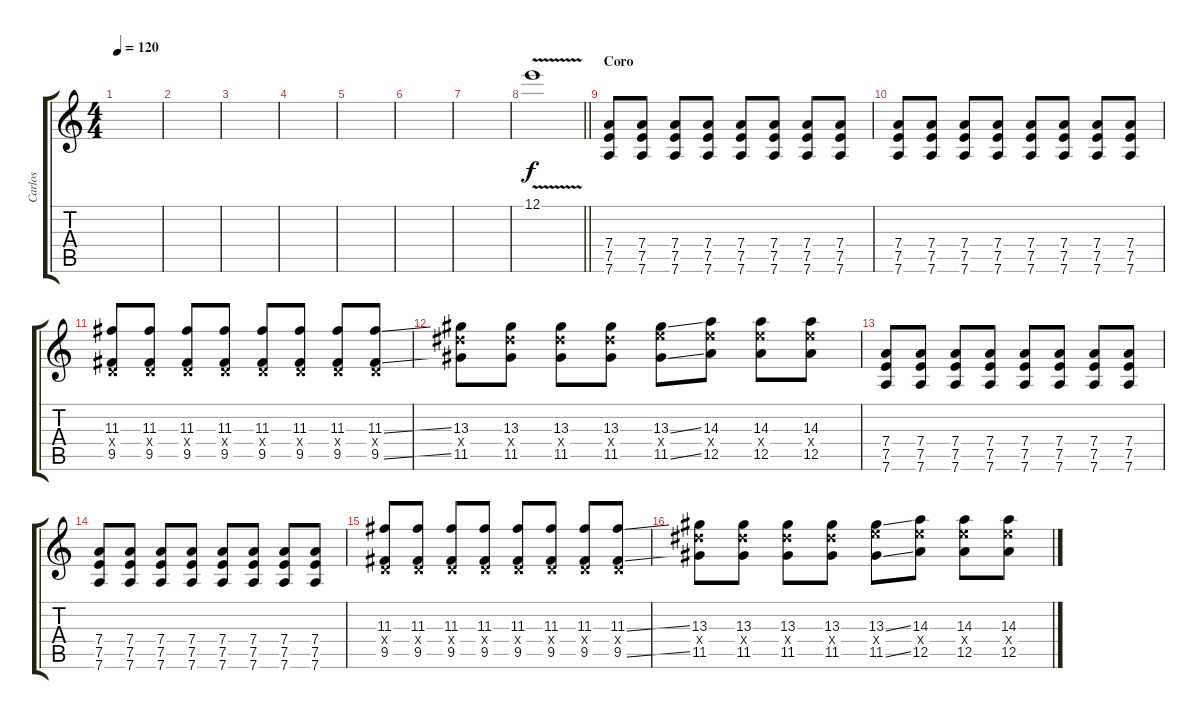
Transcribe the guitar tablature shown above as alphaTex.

\track ("Carlos" "Carlos") {instrument overdrivenguitar}
\staff {score tabs}
\tuning (E4 B3 G3 D3 A2 D2) {hide}
\ts (4 4)
\tempo 120
\clef g2
\ks c
|
|
|
|
|
|
|
\barLineRight lightlight
12.1{v}.1 |
\section ("" "Coro")
(7.4 7.5 7.6).8{instrument distortionguitar} (7.4 7.5 7.6).8 (7.4 7.5 7.6).8 (7.4 7.5 7.6).8 (7.4 7.5 7.6).8 (7.4 7.5 7.6).8 (7.4 7.5 7.6).8 (7.4 7.5 7.6).8 |
(7.4 7.5 7.6).8 (7.4 7.5 7.6).8 (7.4 7.5 7.6).8 (7.4 7.5 7.6).8 (7.4 7.5 7.6).8 (7.4 7.5 7.6).8 (7.4 7.5 7.6).8 (7.4 7.5 7.6).8 |
(11.3 0.4{x} 9.5).8 (11.3 0.4{x} 9.5).8 (11.3 0.4{x} 9.5).8 (11.3 0.4{x} 9.5).8 (11.3 0.4{x} 9.5).8 (11.3 0.4{x} 9.5).8 (11.3 0.4{x} 9.5).8 (11.3{ss} 0.4{x} 9.5{ss}).8 |
(13.3 13.4{x} 11.5).8 (13.3 13.4{x} 11.5).8 (13.3 13.4{x} 11.5).8 (13.3 13.4{x} 11.5).8 (13.3{ss} 14.4{x} 11.5{ss}).8 (14.3 14.4{x} 12.5).8 (14.3 14.4{x} 12.5).8 (14.3 14.4{x} 12.5).8 |
(7.4 7.5 7.6).8{instrument distortionguitar} (7.4 7.5 7.6).8 (7.4 7.5 7.6).8 (7.4 7.5 7.6).8 (7.4 7.5 7.6).8 (7.4 7.5 7.6).8 (7.4 7.5 7.6).8 (7.4 7.5 7.6).8 |
(7.4 7.5 7.6).8 (7.4 7.5 7.6).8 (7.4 7.5 7.6).8 (7.4 7.5 7.6).8 (7.4 7.5 7.6).8 (7.4 7.5 7.6).8 (7.4 7.5 7.6).8 (7.4 7.5 7.6).8 |
(11.3 0.4{x} 9.5).8 (11.3 0.4{x} 9.5).8 (11.3 0.4{x} 9.5).8 (11.3 0.4{x} 9.5).8 (11.3 0.4{x} 9.5).8 (11.3 0.4{x} 9.5).8 (11.3 0.4{x} 9.5).8 (11.3{ss} 0.4{x} 9.5{ss}).8 |
(13.3 13.4{x} 11.5).8 (13.3 13.4{x} 11.5).8 (13.3 13.4{x} 11.5).8 (13.3 13.4{x} 11.5).8 (13.3{ss} 14.4{x} 11.5{ss}).8 (14.3 14.4{x} 12.5).8 (14.3 14.4{x} 12.5).8 (14.3 14.4{x} 12.5).8
